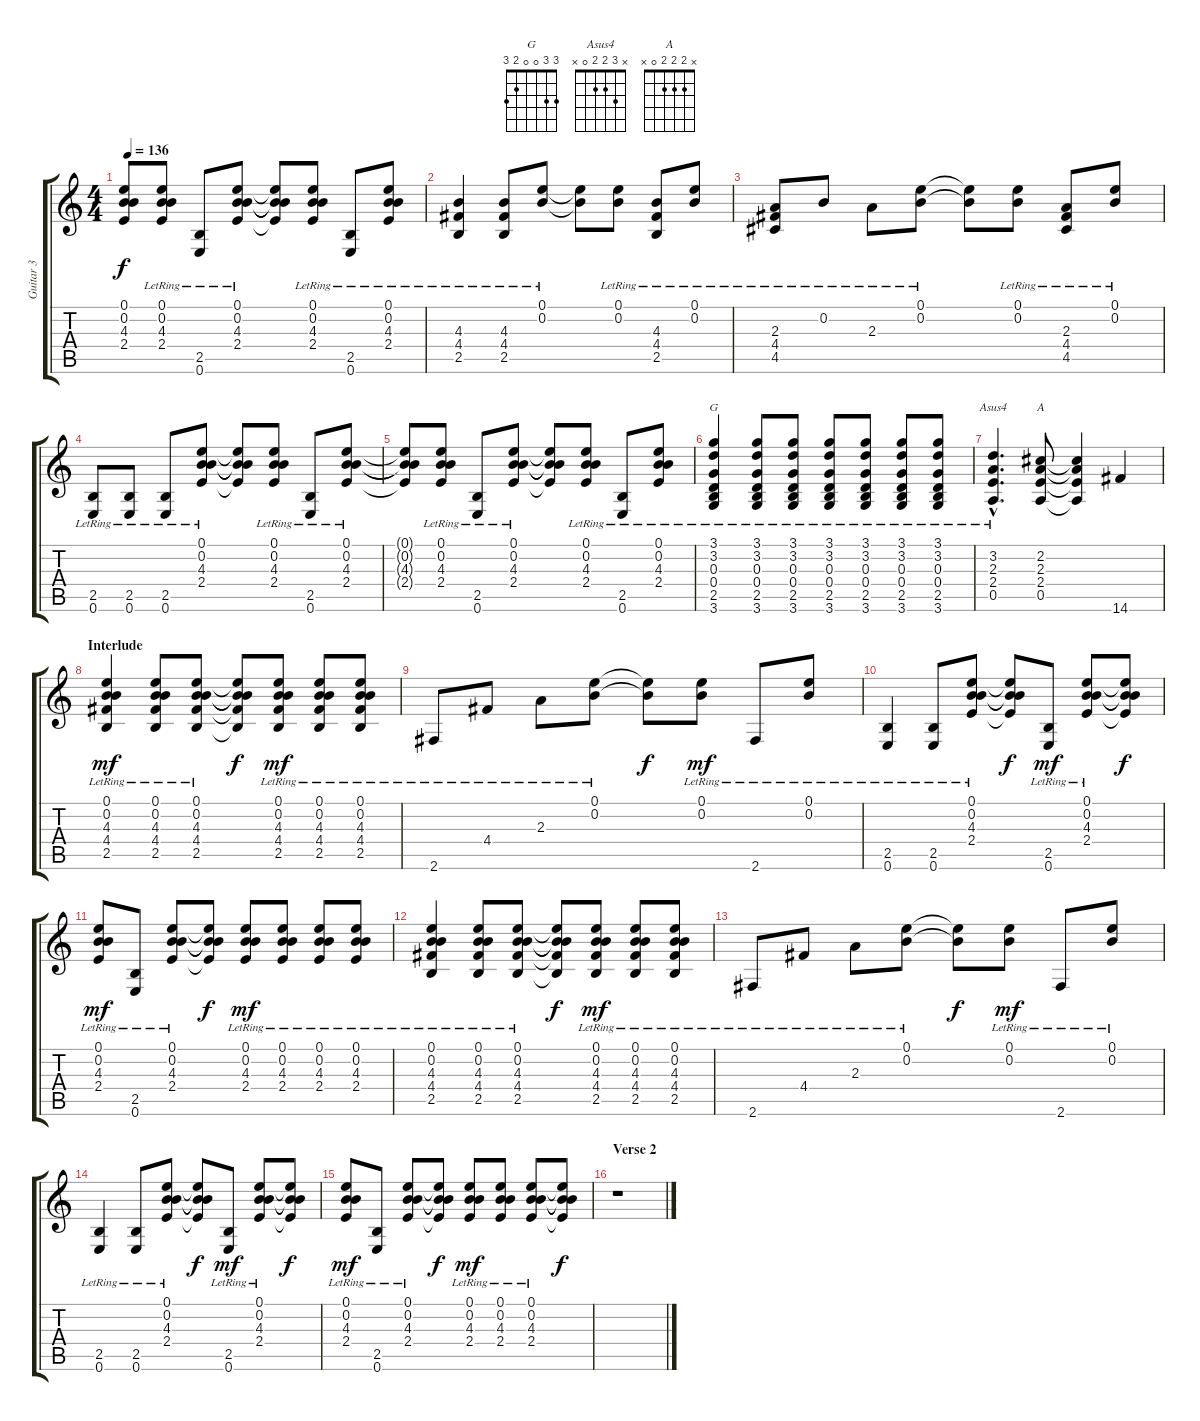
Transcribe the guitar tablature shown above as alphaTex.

\track ("Guitar 3" "Guitar 3") {instrument distortionguitar}
\staff {score tabs}
\tuning (E4 B3 G3 D3 A2 E2) {hide}
\chord ("G" 3 3 0 0 2 3)
\chord ("Asus4" x 3 2 2 0 x)
\chord ("A" x 2 2 2 0 x)
\ts (4 4)
\tempo 136
\clef g2
\ks c
(0.1{t} 0.2{t} 4.3{t} 2.4{t}).8{dy f} (0.1{lr} 0.2{lr} 4.3{lr} 2.4{lr}).8 (2.5{lr} 0.6{lr}).8 (0.1{lr} 0.2{lr} 4.3{lr} 2.4{lr}).8 (0.1{t} 0.2{t} 4.3{t} 2.4{t}).8 (0.1{lr} 0.2{lr} 4.3{lr} 2.4{lr}).8 (2.5{lr} 0.6{lr}).8 (0.1{lr} 0.2{lr} 4.3{lr} 2.4{lr}).8 |
(4.3{lr} 4.4{lr} 2.5{lr}).4 (4.3{lr} 4.4{lr} 2.5{lr}).8 (0.1{lr} 0.2{lr}).8 (0.1{t} 0.2{t}).8 (0.1{lr} 0.2{lr}).8 (4.3{lr} 4.4{lr} 2.5{lr}).8 (0.1{lr} 0.2{lr}).8 |
(2.3{lr} 4.4{lr} 4.5{lr}).8 0.2{lr}.8 2.3{lr}.8 (0.1{lr} 0.2{lr}).8 (0.1{t} 0.2{t}).8 (0.1{lr} 0.2{lr}).8 (2.3{lr} 4.4{lr} 4.5{lr}).8 (0.1{lr} 0.2{lr}).8 |
(2.5{lr} 0.6{lr}).8 (2.5{lr} 0.6{lr}).8 (2.5{lr} 0.6{lr}).8 (0.1{lr} 0.2{lr} 4.3{lr} 2.4{lr}).8 (0.1{t} 0.2{t} 4.3{t} 2.4{t}).8 (0.1{lr} 0.2{lr} 4.3{lr} 2.4{lr}).8 (2.5{lr} 0.6{lr}).8 (0.1{lr} 0.2{lr} 4.3{lr} 2.4{lr}).8 |
(0.1{t} 0.2{t} 4.3{t} 2.4{t}).8 (0.1{lr} 0.2{lr} 4.3{lr} 2.4{lr}).8 (2.5{lr} 0.6{lr}).8 (0.1{lr} 0.2{lr} 4.3{lr} 2.4{lr}).8 (0.1{t} 0.2{t} 4.3{t} 2.4{t}).8 (0.1{lr} 0.2{lr} 4.3{lr} 2.4{lr}).8 (2.5{lr} 0.6{lr}).8 (0.1{lr} 0.2{lr} 4.3{lr} 2.4{lr}).8 |
(3.1{lr} 3.2{lr} 0.3{lr} 0.4{lr} 2.5{lr} 3.6{lr}).4{ch "G"} (3.1{lr} 3.2{lr} 0.3{lr} 0.4{lr} 2.5{lr} 3.6{lr}).8 (3.1{lr} 3.2{lr} 0.3{lr} 0.4{lr} 2.5{lr} 3.6{lr}).8 (3.1{lr} 3.2{lr} 0.3{lr} 0.4{lr} 2.5{lr} 3.6{lr}).8 (3.1{lr} 3.2{lr} 0.3{lr} 0.4{lr} 2.5{lr} 3.6{lr}).8 (3.1{lr} 3.2{lr} 0.3{lr} 0.4{lr} 2.5{lr} 3.6{lr}).8 (3.1{lr} 3.2{lr} 0.3{lr} 0.4{lr} 2.5{lr} 3.6{lr}).8 |
(3.2{hac lr} 2.3{hac lr} 2.4{hac lr} 0.5{hac lr}).4{d ch "Asus4"} (2.2 2.3 2.4 0.5).8{ch "A"} (2.2{t} 2.3{t} 2.4{t} 0.5{t}).4 14.6.4 |
\section ("" "Interlude")
(0.1 0.2{lr} 4.3{lr} 4.4{lr} 2.5{lr}).4{dy mf} (0.1 0.2{lr} 4.3{lr} 4.4{lr} 2.5{lr}).8 (0.1 0.2{lr} 4.3{lr} 4.4{lr} 2.5{lr}).8 (0.1{t} 0.2{t} 4.3{t} 4.4{t} 2.5{t}).8{dy f} (0.1{lr} 0.2{lr} 4.3{lr} 4.4{lr} 2.5{lr}).8{dy mf} (0.1{lr} 0.2{lr} 4.3{lr} 4.4{lr} 2.5{lr}).8 (0.1{lr} 0.2{lr} 4.3{lr} 4.4{lr} 2.5{lr}).8 |
2.6{lr}.8 4.4{lr}.8 2.3{lr}.8 (0.1{lr} 0.2{lr}).8 (0.1{t} 0.2{t}).8{dy f} (0.1{lr} 0.2{lr}).8{dy mf} 2.6{lr}.8 (0.1{lr} 0.2{lr}).8 |
(2.5{lr} 0.6{lr}).4 (2.5{lr} 0.6{lr}).8 (0.1{lr} 0.2{lr} 4.3{lr} 2.4{lr}).8 (0.1{t} 0.2{t} 4.3{t} 2.4{t}).8{dy f} (2.5{lr} 0.6{lr}).8{dy mf} (0.1{lr} 0.2{lr} 4.3{lr} 2.4{lr}).8 (0.1{t} 0.2{t} 4.3{t} 2.4{t}).8{dy f} |
(0.1{lr} 0.2{lr} 4.3{lr} 2.4{lr}).8{dy mf} (2.5{lr} 0.6{lr}).8 (0.1{lr} 0.2{lr} 4.3{lr} 2.4{lr}).8 (0.1{t} 0.2{t} 4.3{t} 2.4{t}).8{dy f} (0.1{lr} 0.2{lr} 4.3{lr} 2.4{lr}).8{dy mf} (0.1{lr} 0.2{lr} 4.3{lr} 2.4{lr}).8 (0.1{lr} 0.2{lr} 4.3{lr} 2.4{lr}).8 (0.1{lr} 0.2{lr} 4.3{lr} 2.4{lr}).8 |
(0.1 0.2{lr} 4.3{lr} 4.4{lr} 2.5{lr}).4 (0.1 0.2{lr} 4.3{lr} 4.4{lr} 2.5{lr}).8 (0.1 0.2{lr} 4.3{lr} 4.4{lr} 2.5{lr}).8 (0.1{t} 0.2{t} 4.3{t} 4.4{t} 2.5{t}).8{dy f} (0.1{lr} 0.2{lr} 4.3{lr} 4.4{lr} 2.5{lr}).8{dy mf} (0.1{lr} 0.2{lr} 4.3{lr} 4.4{lr} 2.5{lr}).8 (0.1{lr} 0.2{lr} 4.3{lr} 4.4{lr} 2.5{lr}).8 |
2.6{lr}.8 4.4{lr}.8 2.3{lr}.8 (0.1{lr} 0.2{lr}).8 (0.1{t} 0.2{t}).8{dy f} (0.1{lr} 0.2{lr}).8{dy mf} 2.6{lr}.8 (0.1{lr} 0.2{lr}).8 |
(2.5{lr} 0.6{lr}).4 (2.5{lr} 0.6{lr}).8 (0.1{lr} 0.2{lr} 4.3{lr} 2.4{lr}).8 (0.1{t} 0.2{t} 4.3{t} 2.4{t}).8{dy f} (2.5{lr} 0.6{lr}).8{dy mf} (0.1{lr} 0.2{lr} 4.3{lr} 2.4{lr}).8 (0.1{t} 0.2{t} 4.3{t} 2.4{t}).8{dy f} |
(0.1{lr} 0.2{lr} 4.3{lr} 2.4{lr}).8{dy mf} (2.5{lr} 0.6{lr}).8 (0.1{lr} 0.2{lr} 4.3{lr} 2.4{lr}).8 (0.1{t} 0.2{t} 4.3{t} 2.4{t}).8{dy f} (0.1{lr} 0.2{lr} 4.3{lr} 2.4{lr}).8{dy mf} (0.1{lr} 0.2{lr} 4.3{lr} 2.4{lr}).8 (0.1{lr} 0.2{lr} 4.3{lr} 2.4{lr}).8 (0.1{t} 0.2{t} 4.3{t} 2.4{t}).8{dy f} |
\section ("" "Verse 2")
r.1
